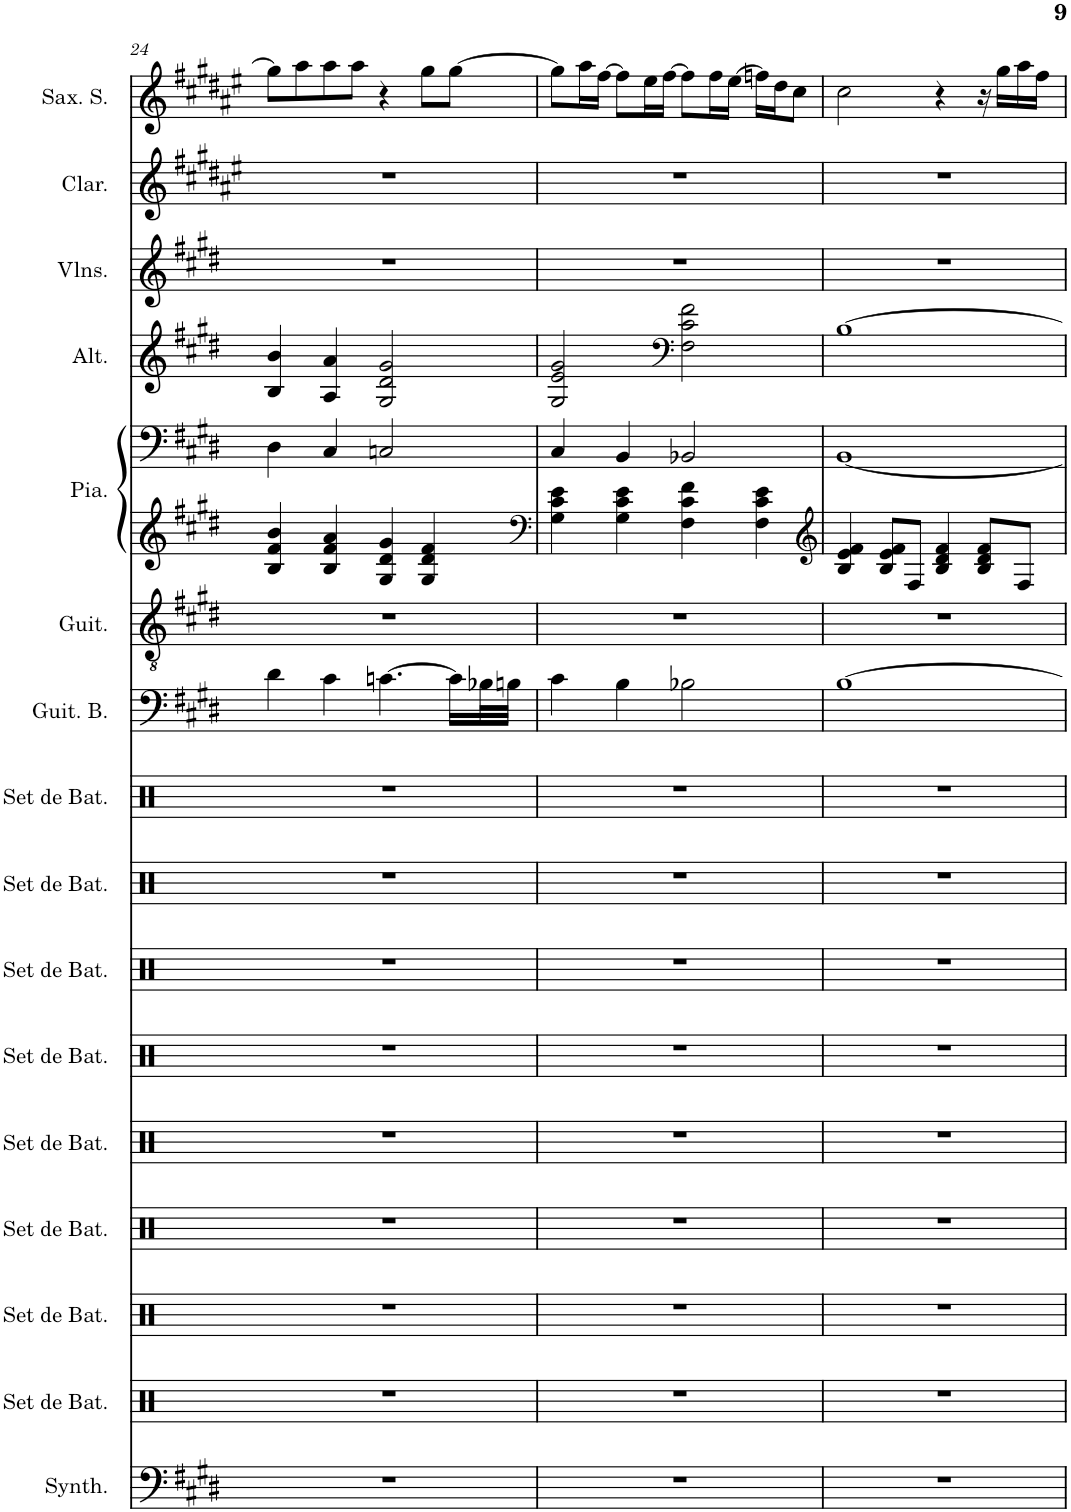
**kern	**kern	**kern	**kern	**kern	**kern	**kern	**kern	**kern	**kern	**kern	**kern	**kern	**kern	**kern	**kern	**kern
*part16	*part15	*part14	*part13	*part12	*part11	*part10	*part9	*part8	*part7	*part6	*part5	*part5	*part4	*part3	*part2	*part1
*staff17	*staff16	*staff15	*staff14	*staff13	*staff12	*staff11	*staff10	*staff9	*staff8	*staff7	*staff6	*staff5	*staff4	*staff3	*staff2	*staff1
*I"Synthétiseur de cuivres, synth2 | cello/EP/brass	*I"Set de batterie, snare	*I"Set de batterie, midtom	*I"Set de batterie, lowtom	*I"Set de batterie, lowesttom	*I"Set de batterie, hitom	*I"Set de batterie, hihat	*I"Set de batterie, crash	*I"Set de batterie, kick	*I"Guitare Basse, bass | synth bass	*I"Guitare Acoustique	*I"Piano, sunth4 | left   piano	*	*I"Altos	*I"Violons	*I"Clarinette	*I"Saxophone Soprano
*I'Synth.	*I'Set de Bat.	*I'Set de Bat.	*I'Set de Bat.	*I'Set de Bat.	*I'Set de Bat.	*I'Set de Bat.	*I'Set de Bat.	*I'Set de Bat.	*I'Guit. B.	*I'Guit.	*I'Pia.	*	*I'Alt.	*I'Vlns.	*I'Clar.	*I'Sax. S.
!!LO:PB:g=z
*clefF4	*clefX	*clefX	*clefX	*clefX	*clefX	*clefX	*clefX	*clefX	*clefF4	*clefGv2	*clefG2	*clefF4	*clefG2	*clefG2	*clefG2	*clefG2
*	*	*	*	*	*	*	*	*	*Trd7c12	*	*	*	*	*	*Trd1c2	*Trd1c2
*k[f#c#g#d#]	*k[]	*k[]	*k[]	*k[]	*k[]	*k[]	*k[]	*k[]	*k[f#c#g#d#]	*k[f#c#g#d#]	*k[f#c#g#d#]	*k[f#c#g#d#]	*k[f#c#g#d#]	*k[f#c#g#d#]	*k[f#c#g#d#a#e#]	*k[f#c#g#d#a#e#]
*M4/4	*M4/4	*M4/4	*M4/4	*M4/4	*M4/4	*M4/4	*M4/4	*M4/4	*M4/4	*M4/4	*M4/4	*M4/4	*M4/4	*M4/4	*M4/4	*M4/4
=24	=24	=24	=24	=24	=24	=24	=24	=24	=24	=24	=24	=24	=24	=24	=24	=24
1r	1r	1r	1r	1r	1r	1r	1r	1r	4d#\	1r	4B/ 4f#/ 4b/	4D#\	4B/ 4b/	1r	1r	8gg#\L]
.	.	.	.	.	.	.	.	.	.	.	.	.	.	.	.	8aa#\
.	.	.	.	.	.	.	.	.	4c#\	.	4B/ 4f#/ 4a/	4C#/	4A/ 4a/	.	.	8aa#\
.	.	.	.	.	.	.	.	.	.	.	.	.	.	.	.	8aa#\J
.	.	.	.	.	.	.	.	.	[4.cn\	.	4G#/ 4d#/ 4g#/	2Cn/	2G#/ 2d#/ 2g#/	.	.	4r
.	.	.	.	.	.	.	.	.	.	.	4G#/ 4d#/ 4f#/	.	.	.	.	8gg#\L
.	.	.	.	.	.	.	.	.	16c\LL]	.	.	.	.	.	.	[8gg#\J
.	.	.	.	.	.	.	.	.	32B-X\L	.	.	.	.	.	.	.
.	.	.	.	.	.	.	.	.	32Bn\JJJ	.	.	.	.	.	.	.
=25	=25	=25	=25	=25	=25	=25	=25	=25	=25	=25	=25	=25	=25	=25	=25	=25
*	*	*	*	*	*	*	*	*	*	*	*clefF4	*	*	*	*	*
1r	1r	1r	1r	1r	1r	1r	1r	1r	4c#\	1r	4G#\ 4c#\ 4e\	4C#/	2G#/ 2e/ 2g#/	1r	1r	8gg#\L]
.	.	.	.	.	.	.	.	.	.	.	.	.	.	.	.	16aa#\L
.	.	.	.	.	.	.	.	.	.	.	.	.	.	.	.	[16ff#\JJ
.	.	.	.	.	.	.	.	.	4B\	.	4G#\ 4c#\ 4e\	4BB/	.	.	.	8ff#\L]
.	.	.	.	.	.	.	.	.	.	.	.	.	.	.	.	16ee#\L
.	.	.	.	.	.	.	.	.	.	.	.	.	.	.	.	[16ff#\JJ
*	*	*	*	*	*	*	*	*	*	*	*	*	*clefF4	*	*	*
.	.	.	.	.	.	.	.	.	2B-X\	.	4F#\ 4c#\ 4f#\	2BB-X/	2F#\ 2c#\ 2f#\	.	.	8ff#\L]
.	.	.	.	.	.	.	.	.	.	.	.	.	.	.	.	16ff#\L
.	.	.	.	.	.	.	.	.	.	.	.	.	.	.	.	[16ee#\JJ
.	.	.	.	.	.	.	.	.	.	.	4F#\ 4c#\ 4e\	.	.	.	.	16ffn\LL]
.	.	.	.	.	.	.	.	.	.	.	.	.	.	.	.	16dd#\J
.	.	.	.	.	.	.	.	.	.	.	.	.	.	.	.	8cc#\J
=26	=26	=26	=26	=26	=26	=26	=26	=26	=26	=26	=26	=26	=26	=26	=26	=26
*	*	*	*	*	*	*	*	*	*	*	*clefG2	*	*	*	*	*
1r	1r	1r	1r	1r	1r	1r	1r	1r	[1B	1r	4B/ 4e/ 4f#/	[1BB	[1B	1r	1r	2cc#\
.	.	.	.	.	.	.	.	.	.	.	8B/ 8e/ 8f#/L	.	.	.	.	.
.	.	.	.	.	.	.	.	.	.	.	8F#/J	.	.	.	.	.
.	.	.	.	.	.	.	.	.	.	.	4B/ 4d#/ 4f#/	.	.	.	.	4r
.	.	.	.	.	.	.	.	.	.	.	8B/ 8d#/ 8f#/L	.	.	.	.	16r
.	.	.	.	.	.	.	.	.	.	.	.	.	.	.	.	16gg#\LL
.	.	.	.	.	.	.	.	.	.	.	8F#/J	.	.	.	.	16aa#\
.	.	.	.	.	.	.	.	.	.	.	.	.	.	.	.	16ff#\JJ
=	=	=	=	=	=	=	=	=	=	=	=	=	=	=	=	=
*-	*-	*-	*-	*-	*-	*-	*-	*-	*-	*-	*-	*-	*-	*-	*-	*-
